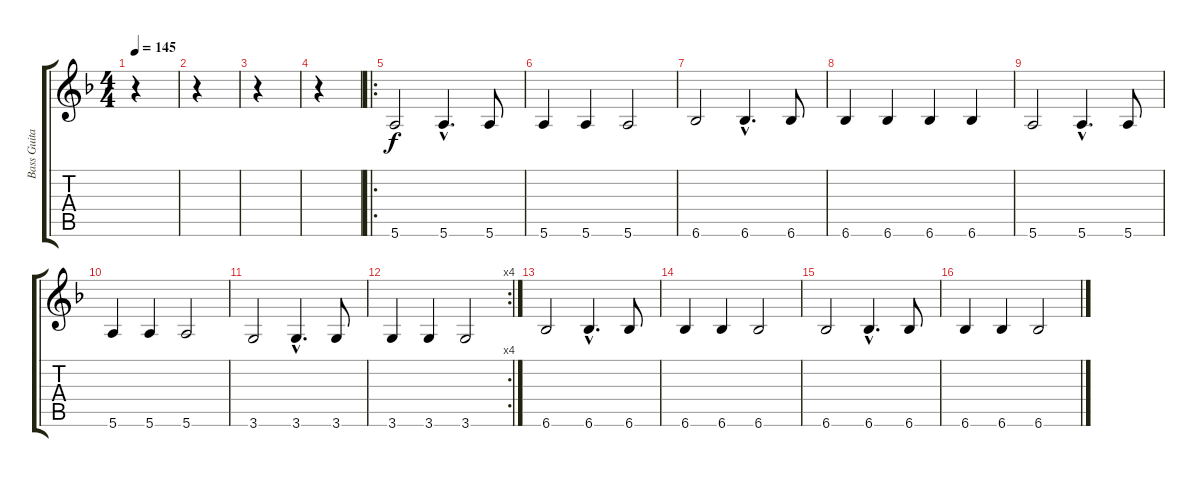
\track ("Bass Guitar" "Bass Guita") {instrument electricbassfinger}
\staff {score tabs}
\tuning (E4 B3 G3 D3 A2 E2) {hide}
\ts (4 4)
\tempo 145
\clef g2
\ks f
r.4{dy f} |
r.4 |
r.4 |
r.4 |
\ro
5.6.2 5.6{hac}.4{d} 5.6.8 |
5.6.4 5.6.4 5.6.2 |
6.6.2 6.6{hac}.4{d} 6.6.8 |
6.6.4 6.6.4 6.6.4 6.6.4 |
5.6.2 5.6{hac}.4{d} 5.6.8 |
5.6.4 5.6.4 5.6.2 |
3.6.2 3.6{hac}.4{d} 3.6.8 |
\rc 4
3.6.4 3.6.4 3.6.2 |
6.6.2 6.6{hac}.4{d} 6.6.8 |
6.6.4 6.6.4 6.6.2 |
6.6.2 6.6{hac}.4{d} 6.6.8 |
6.6.4 6.6.4 6.6.2
